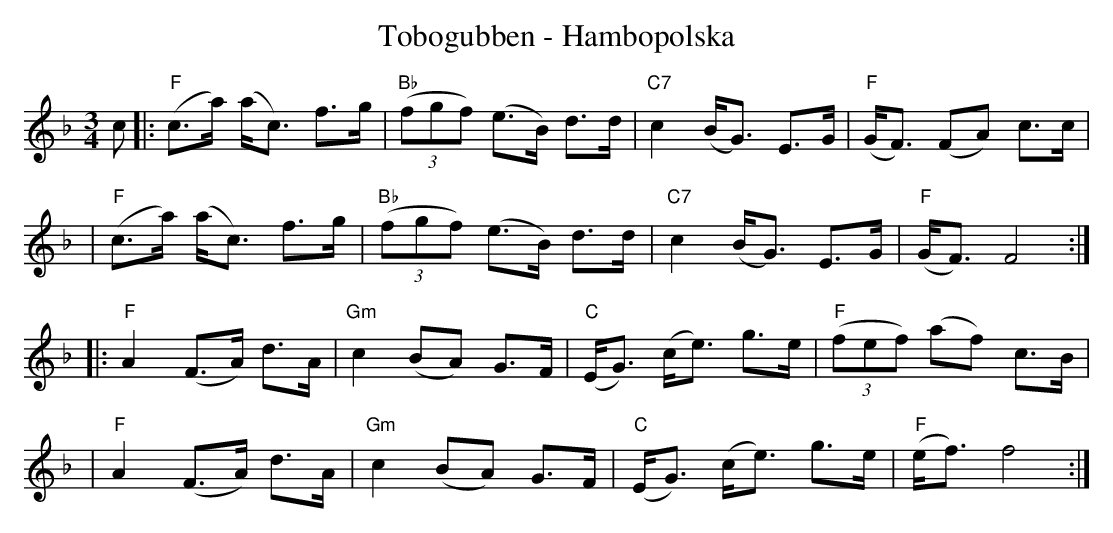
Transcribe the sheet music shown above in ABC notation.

X:1
T: Tobogubben - Hambopolska
M: 3/4
L: 1/8
K: F
c \
|: "F"(c>a) (a<c) f>g | "Bb"(3(fgf) (e>B) d>d | "C7"c2 (B<G) E>G | "F"(G<F) (FA) c>c |
|  "F"(c>a) (a<c) f>g | "Bb"(3(fgf) (e>B) d>d | "C7"c2 (B<G) E>G | "F"(G<F) F4 :|
|: "F"A2 (F>A) d>A | "Gm"c2 (BA) G>F | "C"(E<G) (c<e) g>e | "F"(3(fef) (af) c>B |
|  "F"A2 (F>A) d>A | "Gm"c2 (BA) G>F | "C"(E<G) (c<e) g>e | "F"(e<f) f4 :|
